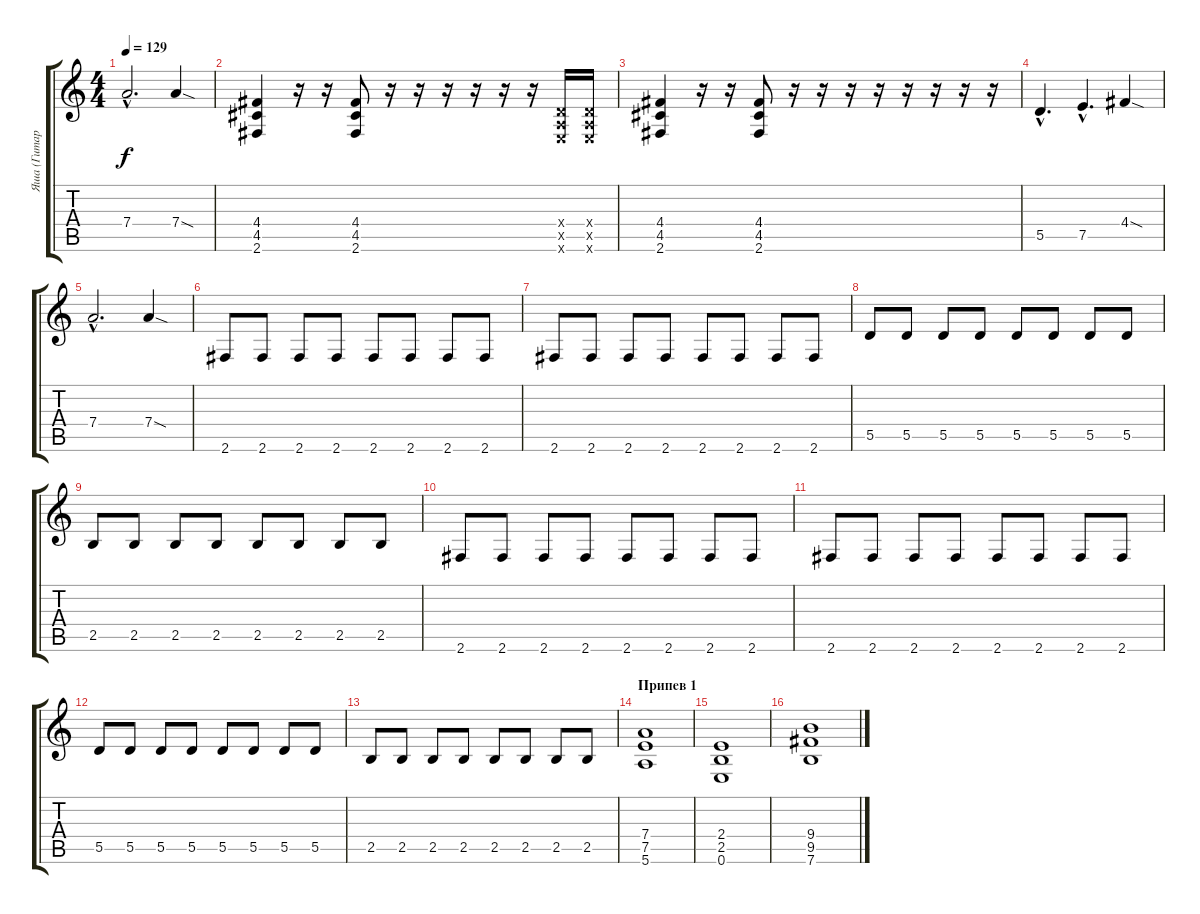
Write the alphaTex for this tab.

\track ("Яша (Гитара 2)" "Яша (Гитар") {instrument overdrivenguitar}
\staff {score tabs}
\tuning (E4 B3 G3 D3 A2 E2) {hide}
\ts (4 4)
\tempo 129
\clef g2
\ks c
7.4{hac}.2{d dy f} 7.4{sod}.4 |
(4.4 4.5 2.6).4 r.16 r.16 (4.4 4.5 2.6).8 r.16 r.16 r.16 r.16 r.16 r.16 (0.4{x} 0.5{x} 0.6{x}).16 (0.4{x} 0.5{x} 0.6{x}).16 |
(4.4 4.5 2.6).4 r.16 r.16 (4.4 4.5 2.6).8 r.16 r.16 r.16 r.16 r.16 r.16 r.16 r.16 |
5.5{hac}.4{d} 7.5{hac}.4{d} 4.4{sod}.4 |
7.4{hac}.2{d} 7.4{sod}.4 |
2.6.8 2.6.8 2.6.8 2.6.8 2.6.8 2.6.8 2.6.8 2.6.8 |
2.6.8 2.6.8 2.6.8 2.6.8 2.6.8 2.6.8 2.6.8 2.6.8 |
5.5.8 5.5.8 5.5.8 5.5.8 5.5.8 5.5.8 5.5.8 5.5.8 |
2.5.8 2.5.8 2.5.8 2.5.8 2.5.8 2.5.8 2.5.8 2.5.8 |
2.6.8 2.6.8 2.6.8 2.6.8 2.6.8 2.6.8 2.6.8 2.6.8 |
2.6.8 2.6.8 2.6.8 2.6.8 2.6.8 2.6.8 2.6.8 2.6.8 |
5.5.8 5.5.8 5.5.8 5.5.8 5.5.8 5.5.8 5.5.8 5.5.8 |
2.5.8 2.5.8 2.5.8 2.5.8 2.5.8 2.5.8 2.5.8 2.5.8 |
\section ("" "Припев 1")
(7.4 7.5 5.6).1 |
(2.4 2.5 0.6).1 |
(9.4 9.5 7.6).1
